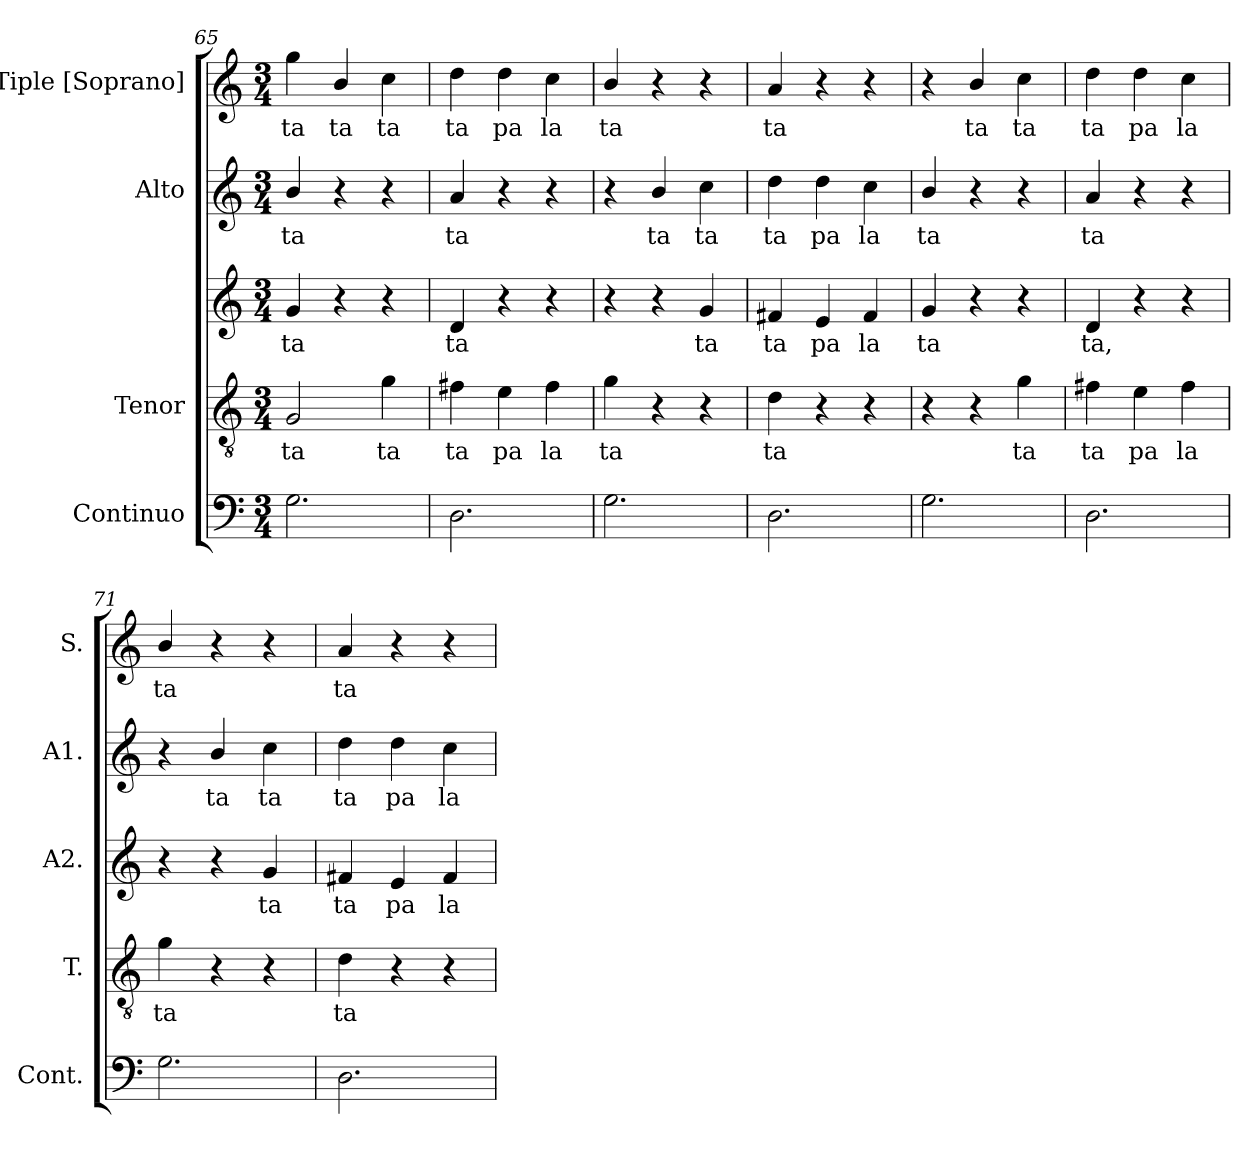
**kern	**kern	**text	**kern	**text	**kern	**text	**kern	**text
*part5	*part4	*part4	*part3	*part3	*part2	*part2	*part1	*part1
*staff5	*staff4	*staff4	*staff3	*staff3	*staff2	*staff2	*staff1	*staff1
*I"Continuo	*I"Tenor	*	*I""Tenor"  [Alto 2]	*	*I"Alto	*	*I"Tiple [Soprano]	*
*I'Cont.	*I'T.	*	*I'A2.	*	*I'A1.	*	*I'S.	*
*clefF4	*clefGv2	*	*clefG2	*	*clefG2	*	*clefG2	*
*	*ITrd7c12	*	*	*	*	*	*	*
*k[]	*k[]	*	*k[]	*	*k[]	*	*k[]	*
*C:	*C:	*	*C:	*	*C:	*	*C:	*
*M3/4	*M3/4	*	*M3/4	*	*M3/4	*	*M3/4	*
=65	=65	=65	=65	=65	=65	=65	=65	=65
!	!	!LO:LY:b:color=#000000	!	!	!	!	!	!
!	!	!	!	!LO:LY:b:color=#000000	!	!	!	!
!	!	!	!	!	!	!LO:LY:b:color=#000000	!	!
!	!	!	!	!	!	!	!	!LO:LY:b:color=#000000
2.Gi\	2GGi/	ta	4gi/	ta	4bi/	ta	4ggi\	ta
!	!	!	!	!	!	!	!	!LO:LY:b:color=#000000
.	.	.	4r	.	4r	.	4bi/	ta
!	!	!LO:LY:b:color=#000000	!	!	!	!	!	!
!	!	!	!	!	!	!	!	!LO:LY:b:color=#000000
.	4Gi\	ta	4r	.	4r	.	4cci\	ta
=66	=66	=66	=66	=66	=66	=66	=66	=66
!	!	!LO:LY:b:color=#000000	!	!	!	!	!	!
!	!	!	!	!LO:LY:b:color=#000000	!	!	!	!
!	!	!	!	!	!	!LO:LY:b:color=#000000	!	!
!	!	!	!	!	!	!	!	!LO:LY:b:color=#000000
2.Di\	4F#Xi\	ta	4di/	ta	4ai/	ta	4ddi\	ta
!	!	!LO:LY:b:color=#000000	!	!	!	!	!	!
!	!	!	!	!	!	!	!	!LO:LY:b:color=#000000
.	4Ei\	pa	4r	.	4r	.	4ddi\	pa
!	!	!LO:LY:b:color=#000000	!	!	!	!	!	!
!	!	!	!	!	!	!	!	!LO:LY:b:color=#000000
.	4F#i\	la	4r	.	4r	.	4cci\	la
=67	=67	=67	=67	=67	=67	=67	=67	=67
!	!	!LO:LY:b:color=#000000	!	!	!	!	!	!
!	!	!	!	!	!	!	!	!LO:LY:b:color=#000000
2.Gi\	4Gi\	ta	4r	.	4r	.	4bi/	ta
!	!	!	!	!	!	!LO:LY:b:color=#000000	!	!
.	4r	.	4r	.	4bi/	ta	4r	.
!	!	!	!	!LO:LY:b:color=#000000	!	!	!	!
!	!	!	!	!	!	!LO:LY:b:color=#000000	!	!
.	4r	.	4gi/	ta	4cci\	ta	4r	.
=68	=68	=68	=68	=68	=68	=68	=68	=68
!	!	!LO:LY:b:color=#000000	!	!	!	!	!	!
!	!	!	!	!LO:LY:b:color=#000000	!	!	!	!
!	!	!	!	!	!	!LO:LY:b:color=#000000	!	!
!	!	!	!	!	!	!	!	!LO:LY:b:color=#000000
2.Di\	4Di\	ta	4f#Xi/	ta	4ddi\	ta	4ai/	ta
!	!	!	!	!LO:LY:b:color=#000000	!	!	!	!
!	!	!	!	!	!	!LO:LY:b:color=#000000	!	!
.	4r	.	4ei/	pa	4ddi\	pa	4r	.
!	!	!	!	!LO:LY:b:color=#000000	!	!	!	!
!	!	!	!	!	!	!LO:LY:b:color=#000000	!	!
.	4r	.	4f#i/	la	4cci\	la	4r	.
=69	=69	=69	=69	=69	=69	=69	=69	=69
!	!	!	!	!LO:LY:b:color=#000000	!	!	!	!
!	!	!	!	!	!	!LO:LY:b:color=#000000	!	!
2.Gi\	4r	.	4gi/	ta	4bi/	ta	4r	.
!	!	!	!	!	!	!	!	!LO:LY:b:color=#000000
.	4r	.	4r	.	4r	.	4bi/	ta
!	!	!LO:LY:b:color=#000000	!	!	!	!	!	!
!	!	!	!	!	!	!	!	!LO:LY:b:color=#000000
.	4Gi\	ta	4r	.	4r	.	4cci\	ta
!!LO:PB:g=z
=70	=70	=70	=70	=70	=70	=70	=70	=70
!	!	!LO:LY:b:color=#000000	!	!	!	!	!	!
!	!	!	!	!LO:LY:b:color=#000000	!	!	!	!
!	!	!	!	!	!	!LO:LY:b:color=#000000	!	!
!	!	!	!	!	!	!	!	!LO:LY:b:color=#000000
2.Di\	4F#Xi\	ta	4di/	ta,	4ai/	ta	4ddi\	ta
!	!	!LO:LY:b:color=#000000	!	!	!	!	!	!
!	!	!	!	!	!	!	!	!LO:LY:b:color=#000000
.	4Ei\	pa	4r	.	4r	.	4ddi\	pa
!	!	!LO:LY:b:color=#000000	!	!	!	!	!	!
!	!	!	!	!	!	!	!	!LO:LY:b:color=#000000
.	4F#i\	la	4r	.	4r	.	4cci\	la
=71	=71	=71	=71	=71	=71	=71	=71	=71
!	!	!LO:LY:b:color=#000000	!	!	!	!	!	!
!	!	!	!	!	!	!	!	!LO:LY:b:color=#000000
2.Gi\	4Gi\	ta	4r	.	4r	.	4bi/	ta
!	!	!	!	!	!	!LO:LY:b:color=#000000	!	!
.	4r	.	4r	.	4bi/	ta	4r	.
!	!	!	!	!LO:LY:b:color=#000000	!	!	!	!
!	!	!	!	!	!	!LO:LY:b:color=#000000	!	!
.	4r	.	4gi/	ta	4cci\	ta	4r	.
=72	=72	=72	=72	=72	=72	=72	=72	=72
!	!	!LO:LY:b:color=#000000	!	!	!	!	!	!
!	!	!	!	!LO:LY:b:color=#000000	!	!	!	!
!	!	!	!	!	!	!LO:LY:b:color=#000000	!	!
!	!	!	!	!	!	!	!	!LO:LY:b:color=#000000
2.Di\	4Di\	ta	4f#Xi/	ta	4ddi\	ta	4ai/	ta
!	!	!	!	!LO:LY:b:color=#000000	!	!	!	!
!	!	!	!	!	!	!LO:LY:b:color=#000000	!	!
.	4r	.	4ei/	pa	4ddi\	pa	4r	.
!	!	!	!	!LO:LY:b:color=#000000	!	!	!	!
!	!	!	!	!	!	!LO:LY:b:color=#000000	!	!
.	4r	.	4f#i/	la	4cci\	la	4r	.
=	=	=	=	=	=	=	=	=
*-	*-	*-	*-	*-	*-	*-	*-	*-
